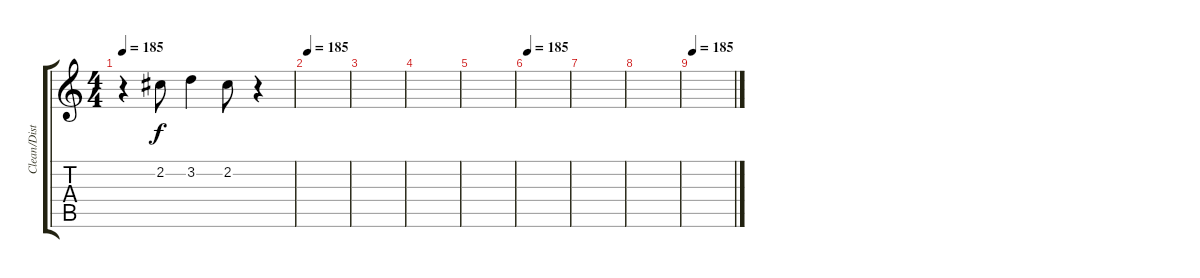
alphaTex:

\track ("Clean/Dist. Guitar" "Clean/Dist") {instrument distortionguitar}
\staff {score tabs}
\tuning (E4 B3 G3 D3 A2 E2) {hide}
\ts (4 4)
\tempo 185
\clef g2
\ks c
r.4{dy f} 2.2.8 3.2.4 2.2.8 r.4 |
\tempo 185
|
|
|
|
\tempo 185
|
|
|
\tempo 185
